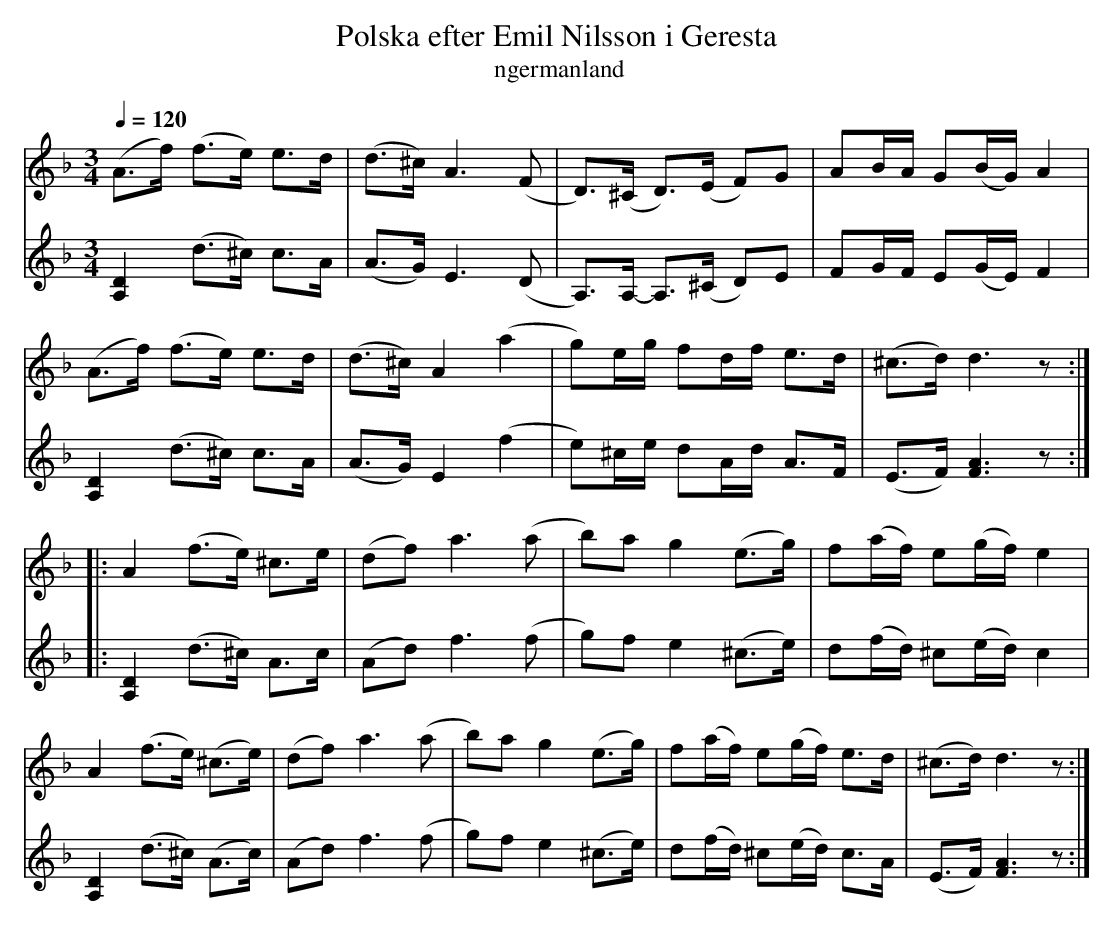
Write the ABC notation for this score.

X:1
T:Polska efter Emil Nilsson i Geresta
T: ngermanland
Q:1/4=120
M:3/4
L:1/8
K:Dm
V:1
(A>f) (f>e) e>d|(d>^c) A3 (F|D>)(^C D>)(E F)G|AB/A/ G(B/G/) A2|!
(A>f) (f>e) e>d|(d>^c) A2 (a2|g)e/g/ fd/f/ e>d|(^c>d) d3z::!
A2 (f>e) ^c>e|(df) a3(a|b)a g2 (e>g)|f(a/f/) e(g/f/) e2|!
A2 (f>e) (^c>e)|(df) a3(a|b)a g2 (e>g)|f(a/f/) e(g/f/) e>d|(^c>d) d3z:|]
V:2
[A,2D2] (d>^c) c>A|(A>G) E3 (D|A,>)A,- A,>(^C D)E|FG/F/ E(G/E/) F2|!
[A,2D2] (d>^c) c>A|(A>G) E2 (f2|e)^c/e/ dA/d/ A>F|(E>F) [F3A3]z::!
[A,2D2] (d>^c) A>c|(Ad) f3 (f|g)f e2 (^c>e)|d(f/d/) ^c(e/d/) c2|!
[A,2D2] (d>^c) (A>c)|(Ad) f3 (f|g)f e2 (^c>e)|d(f/d/) ^c(e/d/) c>A|(E>F) [F3A3]z:|]
